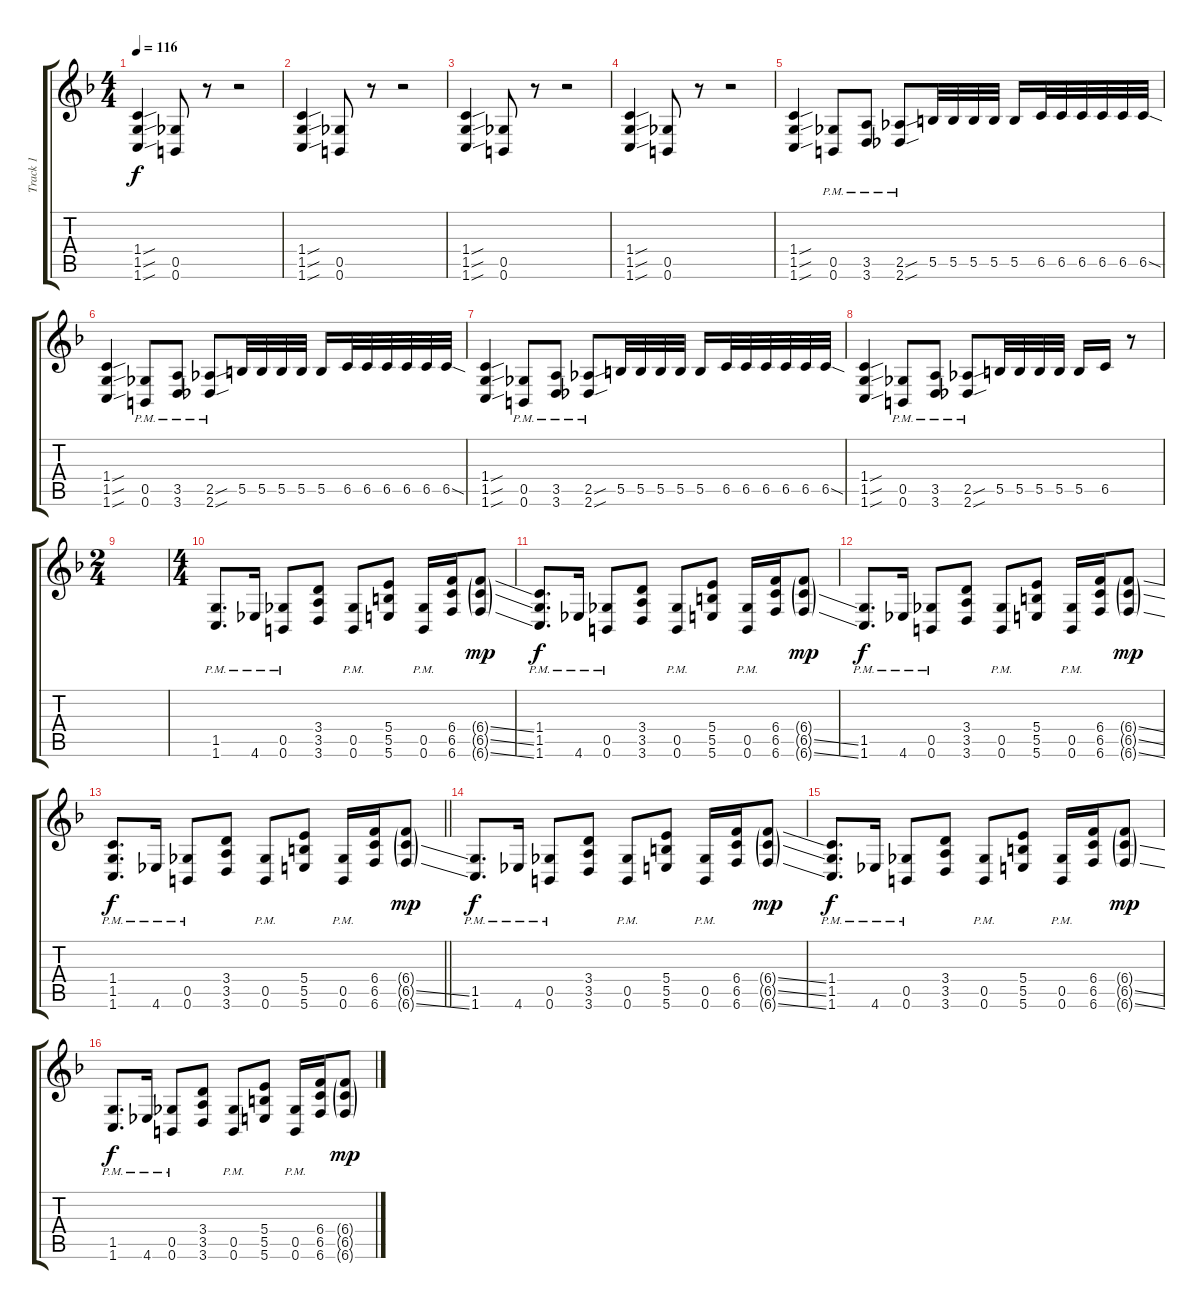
\track ("Track 1" "Track 1") {instrument distortionguitar}
\staff {score tabs}
\tuning (Db4 Ab3 E3 B2 Gb2 B1) {hide}
\ts (4 4)
\tempo 116
\clef g2
\ks f
(1.4{sou} 1.5{sou} 1.6{sou}).4{dy f} (0.5 0.6).8 r.8 r.2 |
(1.4{sou} 1.5{sou} 1.6{sou}).4 (0.5 0.6).8 r.8 r.2 |
(1.4{sou} 1.5{sou} 1.6{sou}).4 (0.5 0.6).8 r.8 r.2 |
(1.4{sou} 1.5{sou} 1.6{sou}).4 (0.5 0.6).8 r.8 r.2 |
(1.4{sou} 1.5{sou} 1.6{sou}).4 (0.5{pm} 0.6{pm}).8 (3.5{pm} 3.6{pm}).8 (2.5{sou pm} 2.6{sou pm}).8 5.5.32 5.5.32 5.5.32 5.5.32 5.5.16 6.5.32 6.5.32 6.5.32 6.5.32 6.5.32 6.5{sod}.32 |
(1.4{sou} 1.5{sou} 1.6{sou}).4 (0.5{pm} 0.6{pm}).8 (3.5{pm} 3.6{pm}).8 (2.5{sou pm} 2.6{sou pm}).8 5.5.32 5.5.32 5.5.32 5.5.32 5.5.16 6.5.32 6.5.32 6.5.32 6.5.32 6.5.32 6.5{sod}.32 |
(1.4{sou} 1.5{sou} 1.6{sou}).4 (0.5{pm} 0.6{pm}).8 (3.5{pm} 3.6{pm}).8 (2.5{sou pm} 2.6{sou pm}).8 5.5.32 5.5.32 5.5.32 5.5.32 5.5.16 6.5.32 6.5.32 6.5.32 6.5.32 6.5.32 6.5{sod}.32 |
(1.4{sou} 1.5{sou} 1.6{sou}).4 (0.5{pm} 0.6{pm}).8 (3.5{pm} 3.6{pm}).8 (2.5{sou pm} 2.6{sou pm}).8 5.5.32 5.5.32 5.5.32 5.5.32 5.5.16 6.5.16 r.8 |
\ts (2 4)
|
\ts (4 4)
(1.5{pm} 1.6{pm}).8{d} 4.6{pm}.16 (0.5{pm} 0.6{pm}).8 (3.4 3.5 3.6).8 (0.5{pm} 0.6{pm}).8 (5.4 5.5 5.6).8 (0.5{pm} 0.6{pm}).16 (6.4 6.5 6.6).16 (6.4{ss g} 6.5{ss g} 6.6{ss g}).8{dy mp} |
(1.4{pm} 1.5{pm} 1.6{pm}).8{d dy f} 4.6{pm}.16 (0.5{pm} 0.6{pm}).8 (3.4 3.5 3.6).8 (0.5{pm} 0.6{pm}).8 (5.4 5.5 5.6).8 (0.5{pm} 0.6{pm}).16 (6.4 6.5 6.6).16 (6.4{g} 6.5{ss g} 6.6{ss g}).8{dy mp} |
(1.5{pm} 1.6{pm}).8{d dy f} 4.6{pm}.16 (0.5{pm} 0.6{pm}).8 (3.4 3.5 3.6).8 (0.5{pm} 0.6{pm}).8 (5.4 5.5 5.6).8 (0.5{pm} 0.6{pm}).16 (6.4 6.5 6.6).16 (6.4{ss g} 6.5{ss g} 6.6{ss g}).8{dy mp} |
\barLineRight lightlight
(1.4{pm} 1.5{pm} 1.6{pm}).8{d dy f} 4.6{pm}.16 (0.5{pm} 0.6{pm}).8 (3.4 3.5 3.6).8 (0.5{pm} 0.6{pm}).8 (5.4 5.5 5.6).8 (0.5{pm} 0.6{pm}).16 (6.4 6.5 6.6).16 (6.4{g} 6.5{ss g} 6.6{ss g}).8{dy mp} |
(1.5{pm} 1.6{pm}).8{d dy f} 4.6{pm}.16 (0.5{pm} 0.6{pm}).8 (3.4 3.5 3.6).8 (0.5{pm} 0.6{pm}).8 (5.4 5.5 5.6).8 (0.5{pm} 0.6{pm}).16 (6.4 6.5 6.6).16 (6.4{ss g} 6.5{ss g} 6.6{ss g}).8{dy mp} |
(1.4{pm} 1.5{pm} 1.6{pm}).8{d dy f} 4.6{pm}.16 (0.5{pm} 0.6{pm}).8 (3.4 3.5 3.6).8 (0.5{pm} 0.6{pm}).8 (5.4 5.5 5.6).8 (0.5{pm} 0.6{pm}).16 (6.4 6.5 6.6).16 (6.4{g} 6.5{ss g} 6.6{ss g}).8{dy mp} |
(1.5{pm} 1.6{pm}).8{d dy f} 4.6{pm}.16 (0.5{pm} 0.6{pm}).8 (3.4 3.5 3.6).8 (0.5{pm} 0.6{pm}).8 (5.4 5.5 5.6).8 (0.5{pm} 0.6{pm}).16 (6.4 6.5 6.6).16 (6.4{ss g} 6.5{ss g} 6.6{ss g}).8{dy mp}
